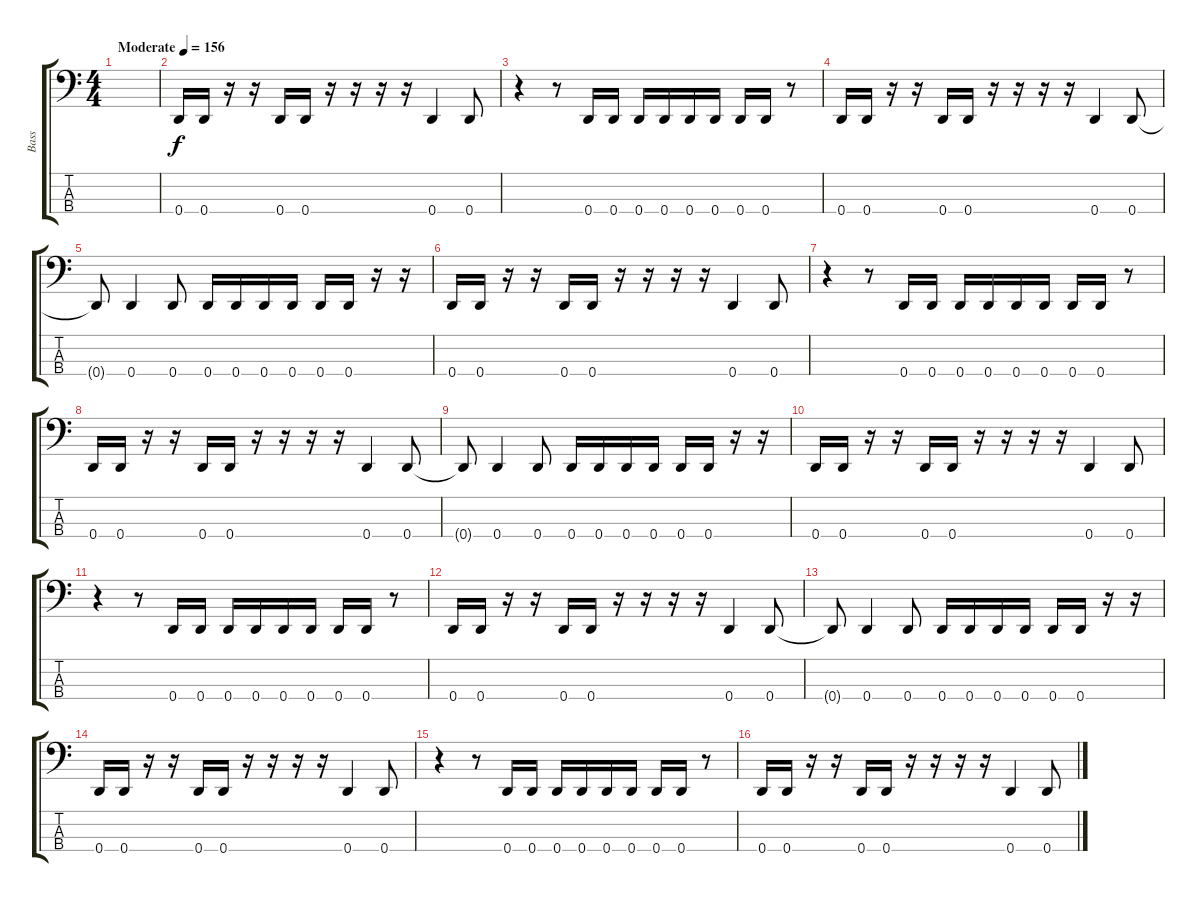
\track ("Bass" "Bass") {instrument electricbasspick}
\staff {score tabs}
\tuning (G2 D2 A1 D1) {hide}
\ts (4 4)
\tempo (156 "Moderate")
\clef f4
\ks c
|
0.4.16 0.4.16 r.16 r.16 0.4.16 0.4.16 r.16 r.16 r.16 r.16 0.4.4 0.4.8 |
r.4 r.8 0.4.16 0.4.16 0.4.16 0.4.16 0.4.16 0.4.16 0.4.16 0.4.16 r.8 |
0.4.16 0.4.16 r.16 r.16 0.4.16 0.4.16 r.16 r.16 r.16 r.16 0.4.4 0.4.8 |
0.4{t}.8 0.4.4 0.4.8 0.4.16 0.4.16 0.4.16 0.4.16 0.4.16 0.4.16 r.16 r.16 |
0.4.16 0.4.16 r.16 r.16 0.4.16 0.4.16 r.16 r.16 r.16 r.16 0.4.4 0.4.8 |
r.4 r.8 0.4.16 0.4.16 0.4.16 0.4.16 0.4.16 0.4.16 0.4.16 0.4.16 r.8 |
0.4.16 0.4.16 r.16 r.16 0.4.16 0.4.16 r.16 r.16 r.16 r.16 0.4.4 0.4.8 |
0.4{t}.8 0.4.4 0.4.8 0.4.16 0.4.16 0.4.16 0.4.16 0.4.16 0.4.16 r.16 r.16 |
0.4.16 0.4.16 r.16 r.16 0.4.16 0.4.16 r.16 r.16 r.16 r.16 0.4.4 0.4.8 |
r.4 r.8 0.4.16 0.4.16 0.4.16 0.4.16 0.4.16 0.4.16 0.4.16 0.4.16 r.8 |
0.4.16 0.4.16 r.16 r.16 0.4.16 0.4.16 r.16 r.16 r.16 r.16 0.4.4 0.4.8 |
0.4{t}.8 0.4.4 0.4.8 0.4.16 0.4.16 0.4.16 0.4.16 0.4.16 0.4.16 r.16 r.16 |
0.4.16 0.4.16 r.16 r.16 0.4.16 0.4.16 r.16 r.16 r.16 r.16 0.4.4 0.4.8 |
r.4 r.8 0.4.16 0.4.16 0.4.16 0.4.16 0.4.16 0.4.16 0.4.16 0.4.16 r.8 |
0.4.16 0.4.16 r.16 r.16 0.4.16 0.4.16 r.16 r.16 r.16 r.16 0.4.4 0.4.8
